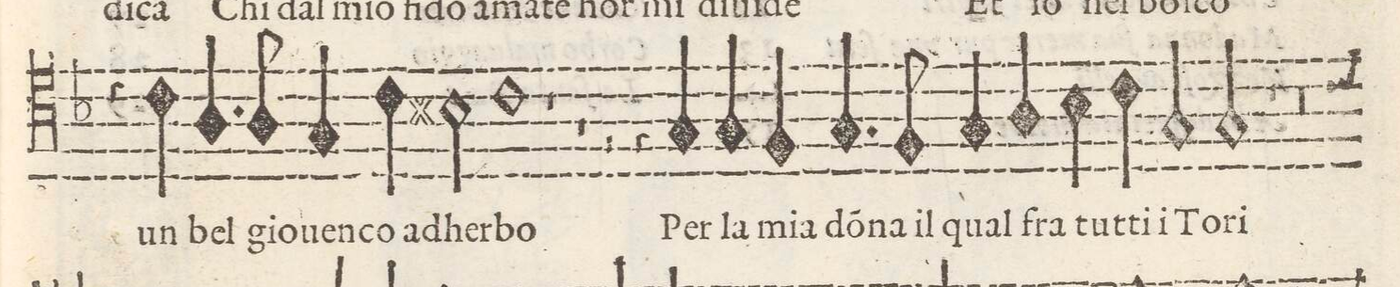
**kern	**text
*I"TENORE	*
*clefC4	*
*k[b-]	*
*met(C)	*
*M4/4	*
4r	.
4c\	un
4.A/	bel
8A/	gio-
=65-	=65-
4G/	-ven-
4c\	-co a-
2Bn\	-der-
=66-	=66-
1c	-bo
=67-	=67-
1r	.
=68-	=68-
1r	.
=69-	=69-
2r	.
4r	.
4G/	Per
=70-	=70-
4G/	la
4F/	mia
4.G/	dõ(n)-
8F/	-na il
=71-	=71-
4G/	qual
4A/	fra
4B-y\	tut-
4c\	-ti i
=72-	=72-
2G/	To-
2G/	-ri
=73-	=73-
1r	.
=74-	=74-
0r	.
=75-	=75-
*-	*-
